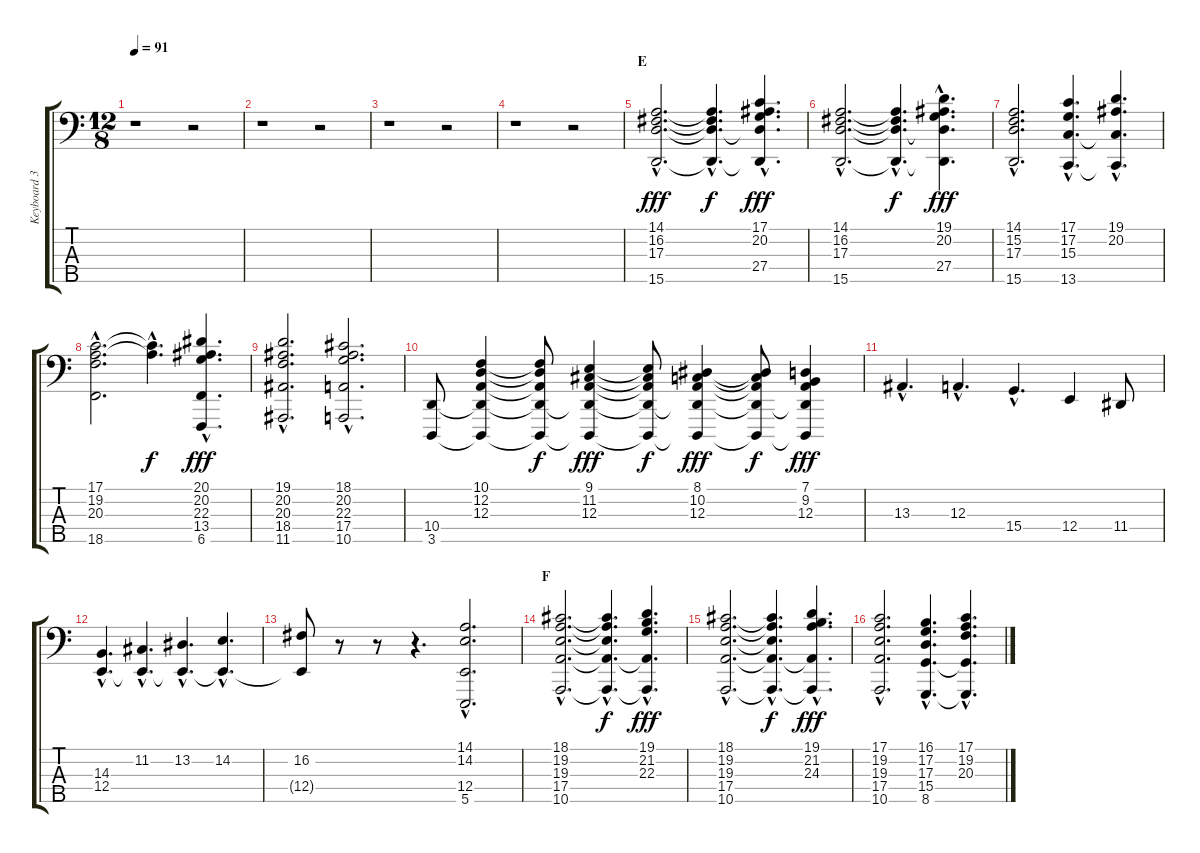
\track ("Keyboard 3" "Keyboard 3") {instrument synthstrings1}
\staff {score tabs}
\tuning (G2 D2 A1 E1 B0) {hide}
\ts (12 8)
\tempo 91
\clef f4
\ks c
r.1{dy fff} r.2 |
r.1 r.2 |
r.1 r.2 |
r.1 r.2 |
\section ("" "E")
(14.1{hac} 16.2{hac} 17.3{hac} 15.5{hac}).2{d} (14.1{hac t} 16.2{hac t} 17.3{hac t} 15.5{hac t}).4{d dy f} (17.1{hac} 20.2{hac} 17.3{hac t} 27.4{hac} 15.5{hac t}).4{d dy fff} |
(14.1{hac} 16.2{hac} 17.3{hac} 15.5{hac}).2{d} (14.1{hac t} 16.2{hac t} 17.3{hac t} 15.5{hac t}).4{d dy f} (19.1{hac} 20.2{hac} 17.3{hac t} 27.4{hac} 15.5{hac t}).4{d dy fff} |
(14.1{hac} 15.2{hac} 17.3{hac} 15.5{hac}).2{d} (17.1{hac} 17.2{hac} 15.3{hac} 13.5{hac}).4{d} (19.1{hac} 20.2{hac} 15.3{hac t} 13.5{hac t}).4{d} |
(17.1{hac} 19.2{hac} 20.3{hac} 18.5{hac}).2{d} (17.1{hac t} 19.2{hac t}).4{d dy f} (20.1{hac} 20.2{hac} 22.3{hac} 13.4{hac} 6.5{hac}).4{d dy fff} |
(19.1{hac} 20.2{hac} 20.3{hac} 18.4{hac} 11.5{hac}).2{d} (18.1{hac} 20.2{hac} 22.3{hac} 17.4{hac} 10.5{hac}).2{d} |
(10.4 3.5).8 (10.1 12.2 12.3 10.4{t} 3.5{t}).4 (10.1{t} 12.2{t} 12.3{t} 10.4{t} 3.5{t}).8{dy f} (9.1 11.2 12.3 10.4{t} 3.5{t}).4{dy fff} (9.1{t} 11.2{t} 12.3{t} 10.4{t} 3.5{t}).8{dy f} (8.1 10.2 12.3 10.4{t} 3.5{t}).4{dy fff} (8.1{t} 10.2{t} 12.3{t} 10.4{t} 3.5{t}).8{dy f} (7.1 9.2 12.3 10.4{t} 3.5{t}).4{dy fff} |
13.3{hac}.4{d} 12.3{hac}.4{d} 15.4{hac}.4{d} 12.4.4 11.4.8 |
(14.3{hac} 12.4{hac}).4{d} (11.2{hac} 12.4{hac t}).4{d} (13.2{hac} 12.4{hac t}).4{d} (14.2{hac} 12.4{hac t}).4{d} |
(16.2 12.4{t}).8 r.8 r.8 r.4{d} (14.1{hac} 14.2{hac} 12.4{hac} 5.5{hac}).2{d} |
\section ("" "F")
(18.1{hac} 19.2{hac} 19.3{hac} 17.4{hac} 10.5{hac}).2{d} (18.1{hac t} 19.2{hac t} 19.3{hac t} 17.4{hac t} 10.5{hac t}).4{d dy f} (19.1{hac} 21.2{hac} 22.3{hac} 17.4{hac t} 10.5{hac t}).4{d dy fff} |
(18.1{hac} 19.2{hac} 19.3{hac} 17.4{hac} 10.5{hac}).2{d} (18.1{hac t} 19.2{hac t} 19.3{hac t} 17.4{hac t} 10.5{hac t}).4{d dy f} (19.1{hac} 21.2{hac} 24.3{hac} 17.4{hac t} 10.5{hac t}).4{d dy fff} |
(17.1{hac} 19.2{hac} 19.3{hac} 17.4{hac} 10.5{hac}).2{d} (16.1{hac} 17.2{hac} 17.3{hac} 15.4{hac} 8.5{hac}).4{d} (17.1{hac} 19.2{hac} 20.3{hac} 15.4{hac t} 8.5{hac t}).4{d}
